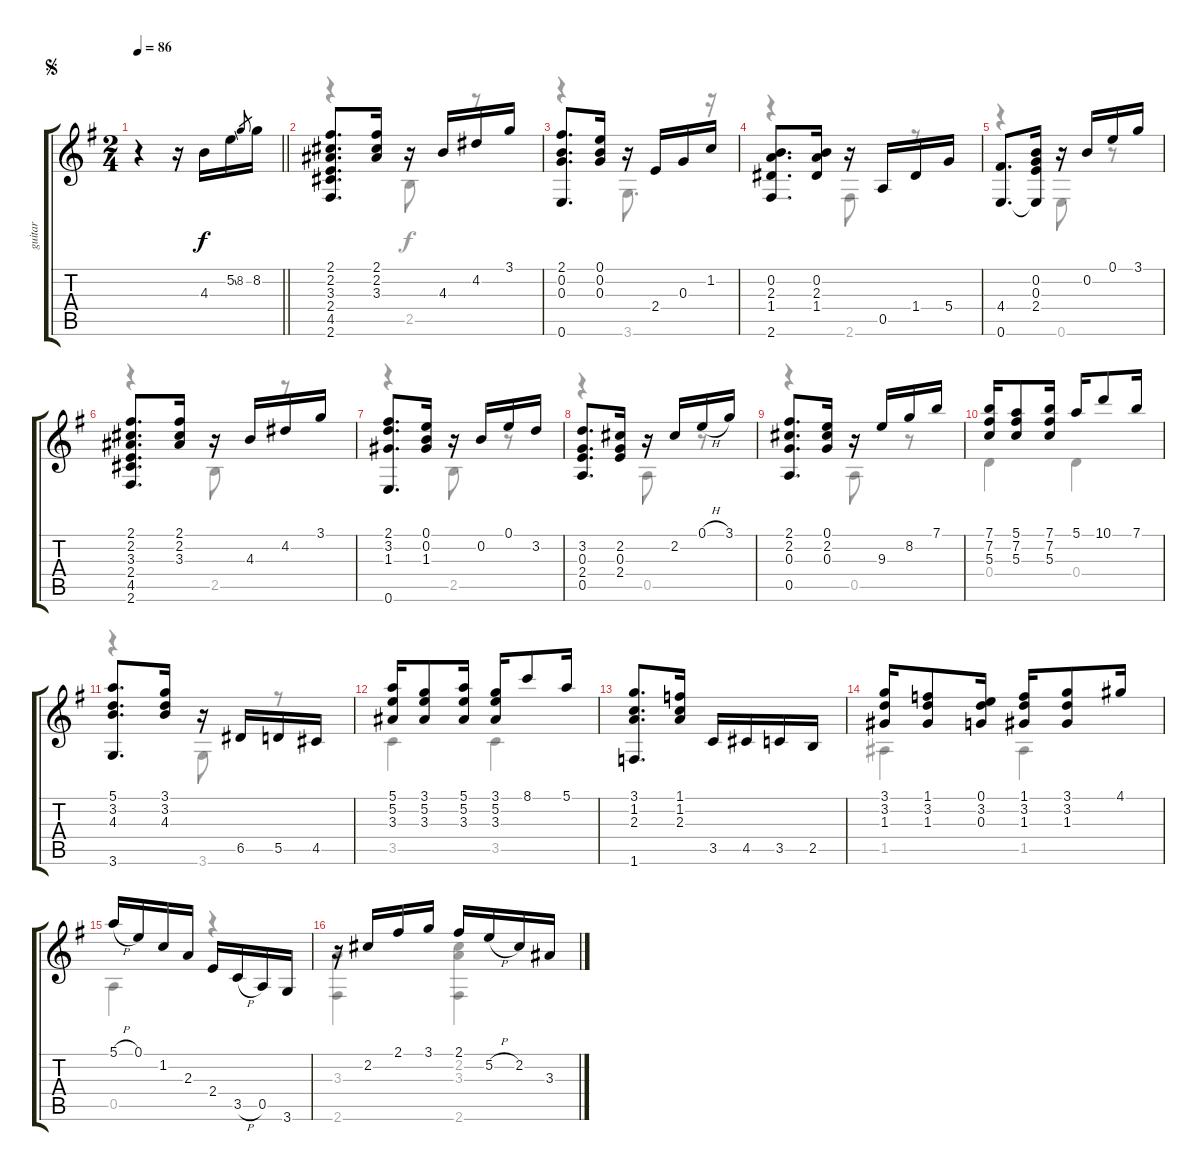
\track ("guitar" "guitar") {instrument acousticguitarnylon}
\staff {score tabs}
\tuning (E4 B3 G3 D3 A2 E2) {hide}
\voice
\ts (2 4)
\jump segno
\tempo 86
\clef g2
\barLineRight lightlight
\ks g
r.4{dy f instrument acousticguitarnylon} r.16 4.3.16 5.2{ss}.16 8.2.8{gr} 8.2.16 |
(2.1 2.2 3.3 2.4 4.5 2.6).8{d} (2.1 2.2 3.3).16 r.16 4.3.16 4.2.16 3.1.16 |
(2.1 0.2 0.3 0.6).8{d} (0.1 0.2 0.3).16 r.16 2.4.16 0.3.16 1.2.16 |
(0.2 2.3 1.4 2.6).8{d} (0.2 2.3 1.4).16 r.16 0.5.16 1.4.16 5.4.16 |
(4.4 0.6).8{d} (0.2 0.3 2.4 0.6{t}).16 r.16 0.2.16 0.1.16 3.1.16 |
(2.1 2.2 3.3 2.4 4.5 2.6).8{d} (2.1 2.2 3.3).16 r.16 4.3.16 4.2.16 3.1.16 |
(2.1 3.2 1.3 0.6).8{d} (0.1 0.2 1.3).16 r.16 0.2.16 0.1.16 3.2.16 |
(3.2 0.3 2.4 0.5).8{d} (2.2 0.3 2.4).16 r.16 2.2.16 0.1{h}.16 3.1.16 |
(2.1 2.2 0.3 0.5).8{d} (0.1 2.2 0.3).16 r.16 9.3.16 8.2.16 7.1.16 |
(7.1 7.2 5.3).16 (5.1 7.2 5.3).8 (7.1 7.2 5.3).16 5.1.16 10.1.8 7.1.16 |
(5.1 3.2 4.3 3.6).8{d} (3.1 3.2 4.3).16 r.16 6.5.16 5.5.16 4.5.16 |
(5.1 5.2 3.3).16 (3.1 5.2 3.3).8 (5.1 5.2 3.3).16 (3.1 5.2 3.3).16 8.1.8 5.1.16 |
(3.1 1.2 2.3 1.6).8{d} (1.1 1.2 2.3).16 3.5.16 4.5.16 3.5.16 2.5.16 |
(3.1 3.2 1.3).16 (1.1 3.2 1.3).8 (0.1 3.2 0.3).16 (1.1 3.2 1.3).16 (3.1 3.2 1.3).8 4.1.16 |
5.1{h}.16 0.1.16 1.2.16 2.3.16 2.4.16 3.5{h}.16 0.5.16 3.6.16 |
r.16 2.2.16 2.1.16 3.1.16 2.1.16 5.2{h}.16 2.2.16 3.3.16
\voice
\clef g2
\ottava regular
\simile none
\barLineRight lightlight
\ks g
|
r.4 2.5.8 r.8 |
r.4 3.6.8{d} r.16 |
r.4 2.6.8 r.8 |
r.4 0.6.8 r.8 |
r.4 2.5.8 r.8 |
r.4 2.5.8 r.8 |
r.4 0.5.8 r.8 |
r.4 0.5.8 r.8 |
0.4.4 0.4.4 |
r.4 3.6.8 r.8 |
3.5.4 3.5.4 |
|
1.5.4 1.5.4 |
0.5.4 r.4 |
(3.3 2.6).4 (2.2 3.3 2.6).4
